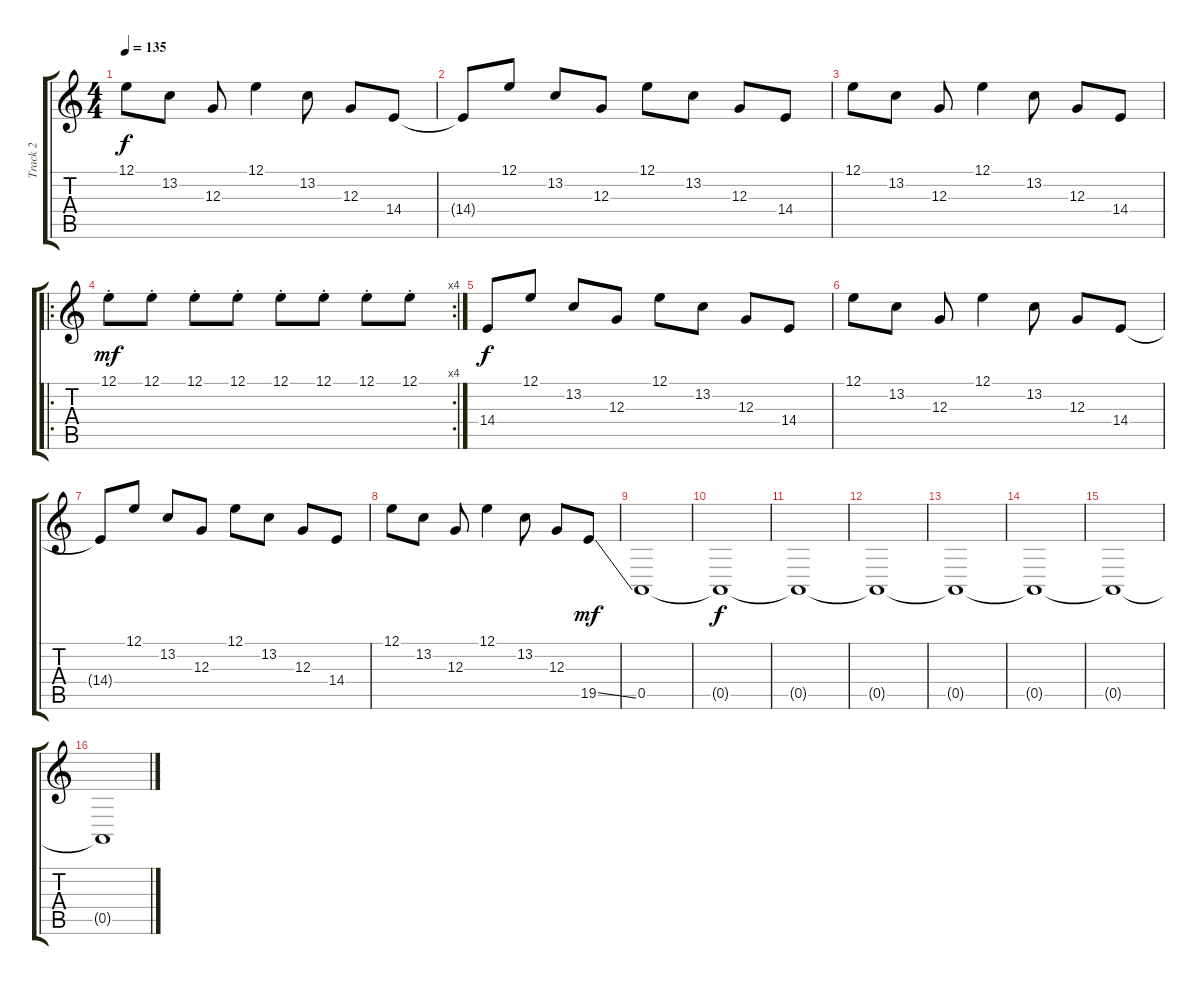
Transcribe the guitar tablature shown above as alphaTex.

\track ("Track 2" "Track 2") {instrument lead2sawtooth}
\staff {score tabs}
\tuning (E4 B3 G3 D3 A2 E2) {hide}
\ts (4 4)
\tempo 135
\clef g2
\ks c
12.1.8{dy f} 13.2.8 12.3.8 12.1.4 13.2.8 12.3.8 14.4.8 |
14.4{t}.8 12.1.8 13.2.8 12.3.8 12.1.8 13.2.8 12.3.8 14.4.8 |
12.1.8 13.2.8 12.3.8 12.1.4 13.2.8 12.3.8 14.4.8 |
\ro
\rc 4
12.1{st}.8{dy mf} 12.1{st}.8 12.1{st}.8 12.1{st}.8 12.1{st}.8 12.1{st}.8 12.1{st}.8 12.1{st}.8 |
14.4.8{dy f} 12.1.8 13.2.8 12.3.8 12.1.8 13.2.8 12.3.8 14.4.8 |
12.1.8 13.2.8 12.3.8 12.1.4 13.2.8 12.3.8 14.4.8 |
14.4{t}.8 12.1.8 13.2.8 12.3.8 12.1.8 13.2.8 12.3.8 14.4.8 |
12.1.8 13.2.8 12.3.8 12.1.4 13.2.8 12.3.8 19.5{ss}.8{dy mf} |
0.5.1 |
0.5{t}.1{dy f} |
0.5{t}.1 |
0.5{t}.1 |
0.5{t}.1 |
0.5{t}.1 |
0.5{t}.1 |
0.5{t}.1
